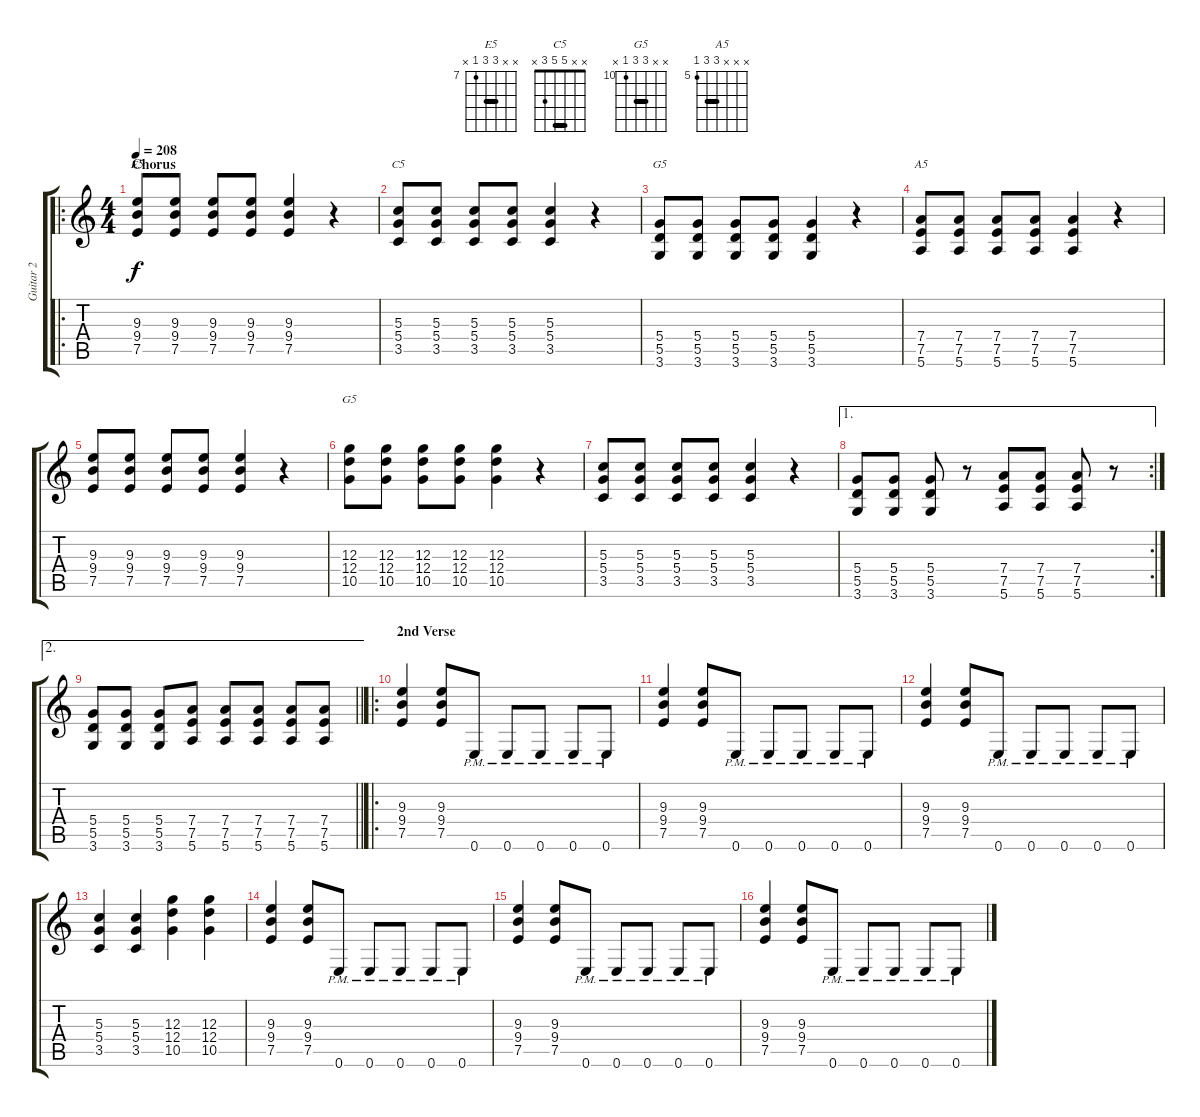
\track ("Guitar 2" "Guitar 2") {instrument distortionguitar}
\staff {score tabs}
\tuning (E4 B3 G3 D3 A2 E2) {hide}
\chord ("E5" x x 9 9 7 x) {firstfret 7 barre 9}
\chord ("C5" x x 5 5 3 x) {barre 5}
\chord ("G5" x x x 5 5 3) {barre 5}
\chord ("A5" x x x 7 7 5) {firstfret 5 barre 7}
\chord ("G5" x x 12 12 10 x) {firstfret 10 barre 12}
\ro
\ts (4 4)
\section ("" "Chorus")
\tempo 208
\clef g2
\ks c
(9.3 9.4 7.5).8{ch "E5" dy f} (9.3 9.4 7.5).8 (9.3 9.4 7.5).8 (9.3 9.4 7.5).8 (9.3 9.4 7.5).4 r.4 |
(5.3 5.4 3.5).8{ch "C5"} (5.3 5.4 3.5).8 (5.3 5.4 3.5).8 (5.3 5.4 3.5).8 (5.3 5.4 3.5).4 r.4 |
(5.4 5.5 3.6).8{ch "G5"} (5.4 5.5 3.6).8 (5.4 5.5 3.6).8 (5.4 5.5 3.6).8 (5.4 5.5 3.6).4 r.4 |
(7.4 7.5 5.6).8{ch "A5"} (7.4 7.5 5.6).8 (7.4 7.5 5.6).8 (7.4 7.5 5.6).8 (7.4 7.5 5.6).4 r.4 |
(9.3 9.4 7.5).8 (9.3 9.4 7.5).8 (9.3 9.4 7.5).8 (9.3 9.4 7.5).8 (9.3 9.4 7.5).4 r.4 |
(12.3 12.4 10.5).8{ch "G5"} (12.3 12.4 10.5).8 (12.3 12.4 10.5).8 (12.3 12.4 10.5).8 (12.3 12.4 10.5).4 r.4 |
(5.3 5.4 3.5).8 (5.3 5.4 3.5).8 (5.3 5.4 3.5).8 (5.3 5.4 3.5).8 (5.3 5.4 3.5).4 r.4 |
\ae 1
\rc 2
(5.4 5.5 3.6).8 (5.4 5.5 3.6).8 (5.4 5.5 3.6).8 r.8 (7.4 7.5 5.6).8 (7.4 7.5 5.6).8 (7.4 7.5 5.6).8 r.8 |
\ae 2
\barLineRight lightlight
(5.4 5.5 3.6).8 (5.4 5.5 3.6).8 (5.4 5.5 3.6).8 (7.4 7.5 5.6).8 (7.4 7.5 5.6).8 (7.4 7.5 5.6).8 (7.4 7.5 5.6).8 (7.4 7.5 5.6).8 |
\ro
\section ("" "2nd Verse")
(9.3 9.4 7.5).4 (9.3 9.4 7.5).8 0.6{pm}.8 0.6{pm}.8 0.6{pm}.8 0.6{pm}.8 0.6{pm}.8 |
(9.3 9.4 7.5).4 (9.3 9.4 7.5).8 0.6{pm}.8 0.6{pm}.8 0.6{pm}.8 0.6{pm}.8 0.6{pm}.8 |
(9.3 9.4 7.5).4 (9.3 9.4 7.5).8 0.6{pm}.8 0.6{pm}.8 0.6{pm}.8 0.6{pm}.8 0.6{pm}.8 |
(5.3 5.4 3.5).4 (5.3 5.4 3.5).4 (12.3 12.4 10.5).4 (12.3 12.4 10.5).4 |
(9.3 9.4 7.5).4 (9.3 9.4 7.5).8 0.6{pm}.8 0.6{pm}.8 0.6{pm}.8 0.6{pm}.8 0.6{pm}.8 |
(9.3 9.4 7.5).4 (9.3 9.4 7.5).8 0.6{pm}.8 0.6{pm}.8 0.6{pm}.8 0.6{pm}.8 0.6{pm}.8 |
(9.3 9.4 7.5).4 (9.3 9.4 7.5).8 0.6{pm}.8 0.6{pm}.8 0.6{pm}.8 0.6{pm}.8 0.6{pm}.8
